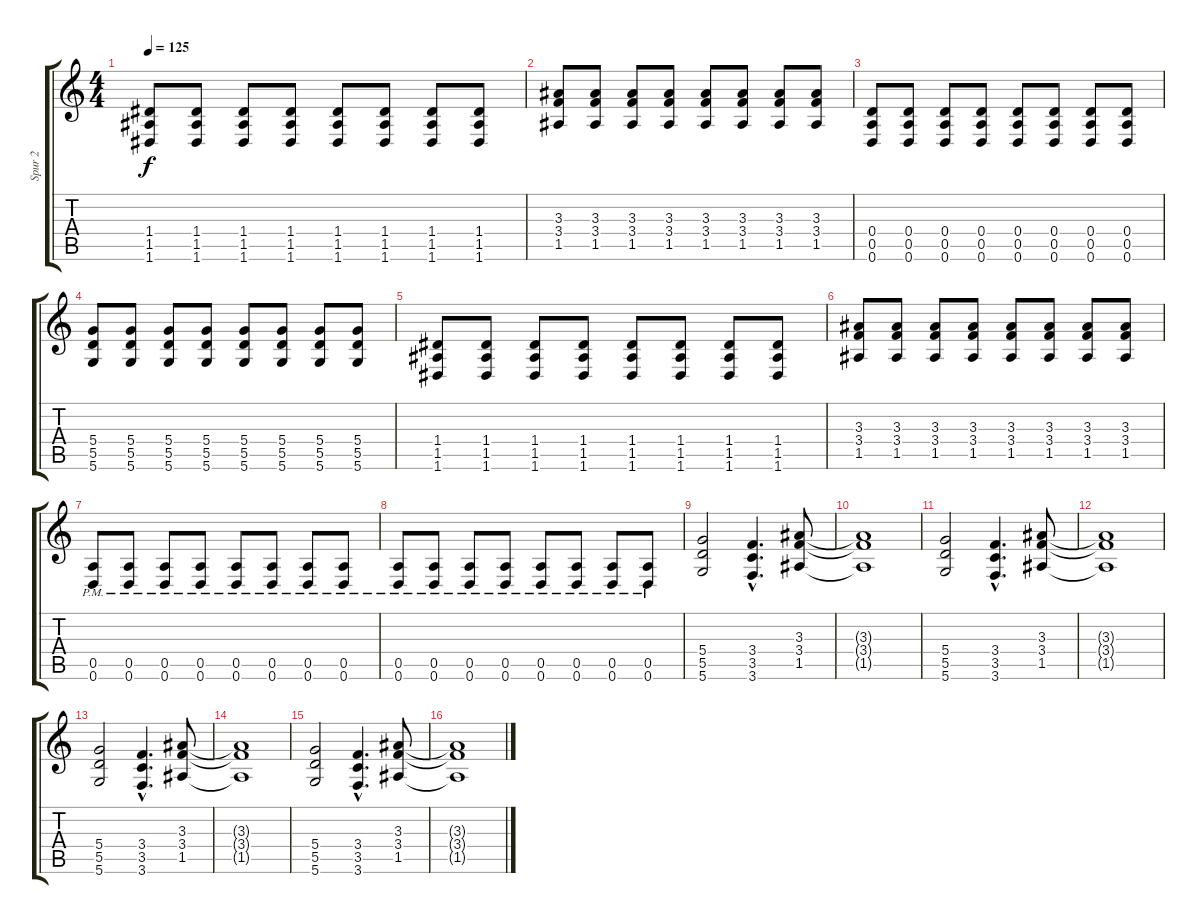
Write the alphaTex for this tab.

\track ("Spur 2" "Spur 2") {instrument distortionguitar}
\staff {score tabs}
\tuning (E4 B3 G3 D3 A2 D2) {hide}
\ts (4 4)
\tempo 125
\clef g2
\ks c
(1.4 1.5 1.6).8{dy f} (1.4 1.5 1.6).8 (1.4 1.5 1.6).8 (1.4 1.5 1.6).8 (1.4 1.5 1.6).8 (1.4 1.5 1.6).8 (1.4 1.5 1.6).8 (1.4 1.5 1.6).8 |
(3.3 3.4 1.5).8 (3.3 3.4 1.5).8 (3.3 3.4 1.5).8 (3.3 3.4 1.5).8 (3.3 3.4 1.5).8 (3.3 3.4 1.5).8 (3.3 3.4 1.5).8 (3.3 3.4 1.5).8 |
(0.4 0.5 0.6).8 (0.4 0.5 0.6).8 (0.4 0.5 0.6).8 (0.4 0.5 0.6).8 (0.4 0.5 0.6).8 (0.4 0.5 0.6).8 (0.4 0.5 0.6).8 (0.4 0.5 0.6).8 |
(5.4 5.5 5.6).8 (5.4 5.5 5.6).8 (5.4 5.5 5.6).8 (5.4 5.5 5.6).8 (5.4 5.5 5.6).8 (5.4 5.5 5.6).8 (5.4 5.5 5.6).8 (5.4 5.5 5.6).8 |
(1.4 1.5 1.6).8 (1.4 1.5 1.6).8 (1.4 1.5 1.6).8 (1.4 1.5 1.6).8 (1.4 1.5 1.6).8 (1.4 1.5 1.6).8 (1.4 1.5 1.6).8 (1.4 1.5 1.6).8 |
(3.3 3.4 1.5).8 (3.3 3.4 1.5).8 (3.3 3.4 1.5).8 (3.3 3.4 1.5).8 (3.3 3.4 1.5).8 (3.3 3.4 1.5).8 (3.3 3.4 1.5).8 (3.3 3.4 1.5).8 |
(0.5{pm} 0.6{pm}).8 (0.5{pm} 0.6{pm}).8 (0.5{pm} 0.6{pm}).8 (0.5{pm} 0.6{pm}).8 (0.5{pm} 0.6{pm}).8 (0.5{pm} 0.6{pm}).8 (0.5{pm} 0.6{pm}).8 (0.5{pm} 0.6{pm}).8 |
(0.5{pm} 0.6{pm}).8 (0.5{pm} 0.6{pm}).8 (0.5{pm} 0.6{pm}).8 (0.5{pm} 0.6{pm}).8 (0.5{pm} 0.6{pm}).8 (0.5{pm} 0.6{pm}).8 (0.5{pm} 0.6{pm}).8 (0.5{pm} 0.6{pm}).8 |
(5.4 5.5 5.6).2 (3.4{hac} 3.5{hac} 3.6{hac}).4{d} (3.3 3.4 1.5).8 |
(3.3{t} 3.4{t} 1.5{t}).1 |
(5.4 5.5 5.6).2 (3.4{hac} 3.5{hac} 3.6{hac}).4{d} (3.3 3.4 1.5).8 |
(3.3{t} 3.4{t} 1.5{t}).1 |
(5.4 5.5 5.6).2 (3.4{hac} 3.5{hac} 3.6{hac}).4{d} (3.3 3.4 1.5).8 |
(3.3{t} 3.4{t} 1.5{t}).1 |
(5.4 5.5 5.6).2 (3.4{hac} 3.5{hac} 3.6{hac}).4{d} (3.3 3.4 1.5).8 |
(3.3{t} 3.4{t} 1.5{t}).1
